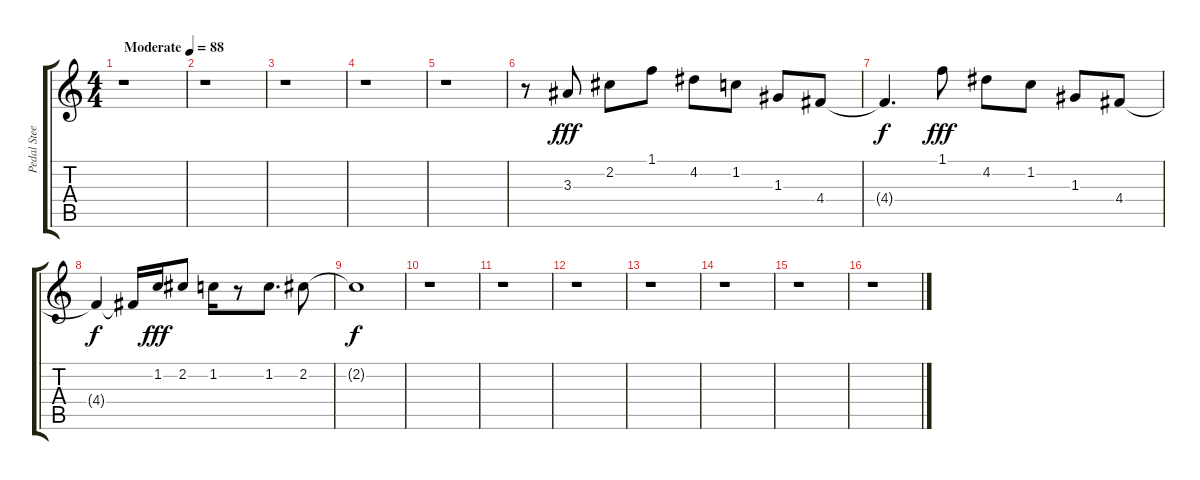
\track ("Pedal Steel" "Pedal Stee") {instrument acousticguitarsteel}
\staff {score tabs}
\tuning (E4 B3 G3 D3 A2 E2) {hide}
\ts (4 4)
\tempo (88 "Moderate")
\clef g2
\ks c
r.1{dy fff instrument acousticguitarsteel} |
r.1 |
r.1 |
r.1 |
r.1 |
r.8 3.3.8 2.2.8 1.1.8 4.2.8 1.2.8 1.3.8 4.4.8 |
4.4{t}.4{d dy f} 1.1.8{dy fff} 4.2.8 1.2.8 1.3.8 4.4.8 |
4.4{t}.4{dy f} 4.4{t}.16 1.2.16{dy fff} 2.2.8 1.2.16 r.8 1.2.8{d} 2.2.8 |
2.2{t}.1{dy f} |
r.1 |
r.1 |
r.1 |
r.1 |
r.1 |
r.1 |
r.1
